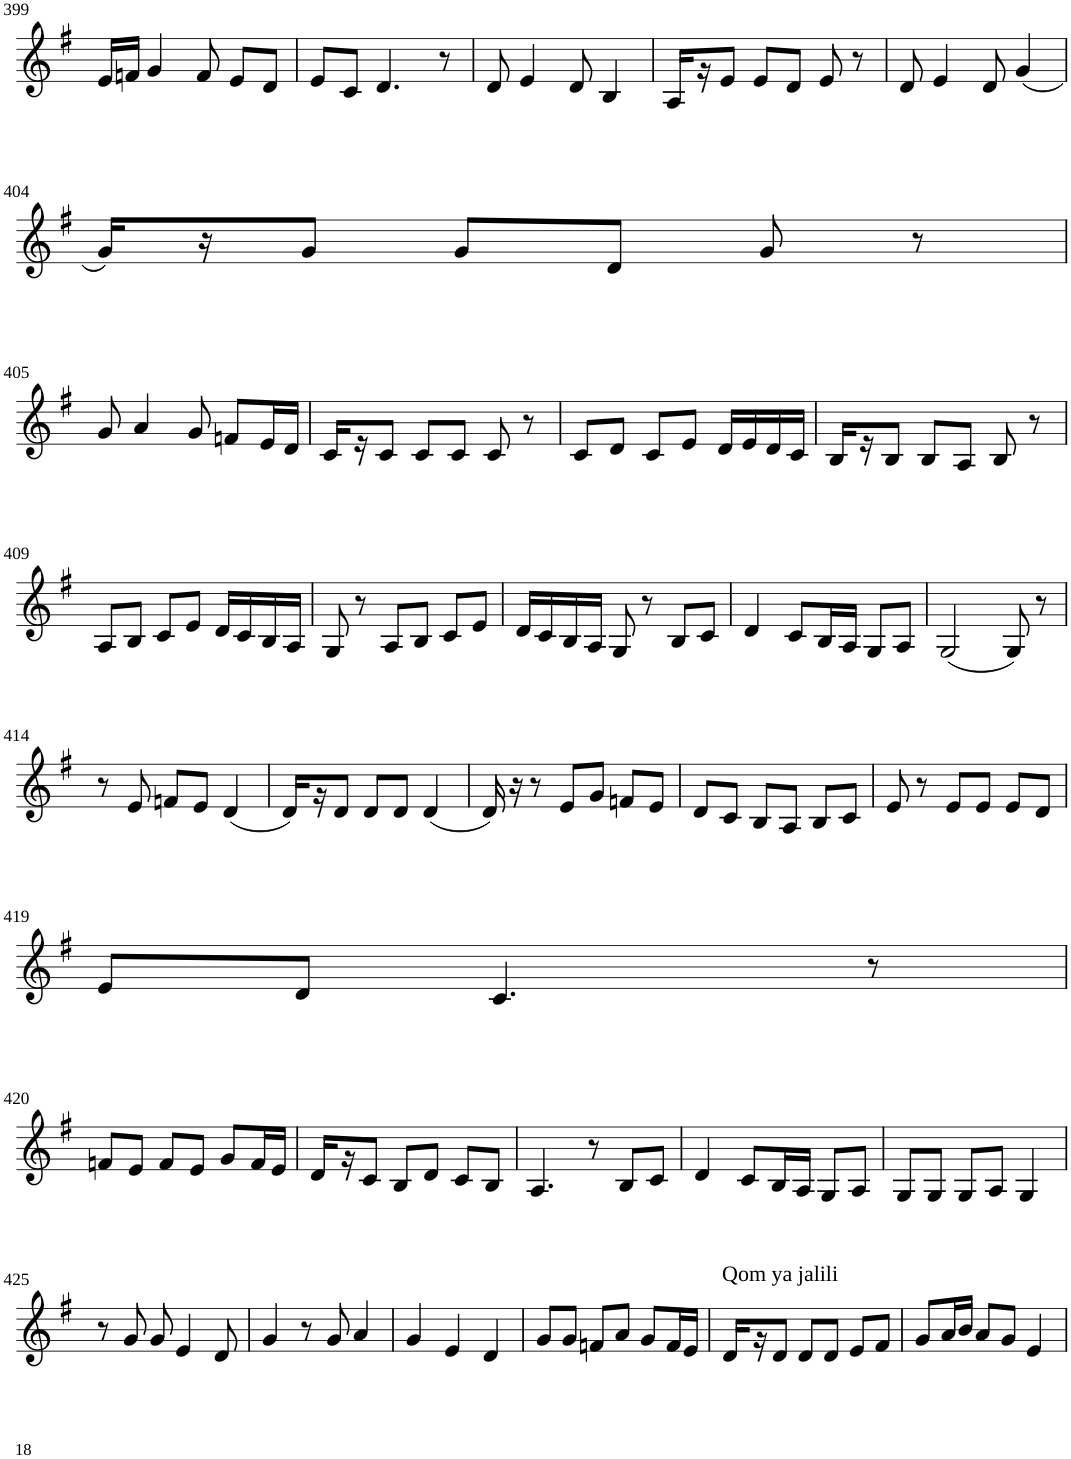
**kern
*part1
*staff1
*I"Violin
!!LO:PB:g=z
*clefG2
*k[f#]
*G:
*M3/4
=399
16e/LL
16fn/JJ
4g/
8f/
8e/L
8d/J
=400
8e/L
8c/J
4.d/
8r
=401
8d/
4e/
8d/
4B/
=402
16A/LL
16r
8e/J
8e/L
8d/J
8e/
8r
=403
8d/
4e/
8d/
(4g/
!!LO:LB:g=z
=404
16g/LL)
16r
8g/J
8g/L
8d/J
8g/
8r
!!LO:LB:g=z
=405
8g/
4a/
8g/
8fn/L
16e/L
16d/JJ
=406
16c/LL
16r
8c/J
8c/L
8c/J
8c/
8r
=407
8c/L
8d/J
8c/L
8e/J
16d/LL
16e/
16d/
16c/JJ
=408
16B/LL
16r
8B/J
8B/L
8A/J
8B/
8r
!!LO:LB:g=z
=409
8A/L
8B/J
8c/L
8e/J
16d/LL
16c/
16B/
16A/JJ
=410
8G/
8r
8A/L
8B/J
8c/L
8e/J
=411
16d/LL
16c/
16B/
16A/JJ
8G/
8r
8B/L
8c/J
=412
4d/
8c/L
16B/L
16A/JJ
8G/L
8A/J
=413
(2G/
8G/)
8r
!!LO:LB:g=z
=414
8r
8e/
8fn/L
8e/J
(4d/
=415
16d/LL)
16r
8d/J
8d/L
8d/J
(4d/
=416
16d/)
16r
8r
8e/L
8g/J
8fn/L
8e/J
=417
8d/L
8c/J
8B/L
8A/J
8B/L
8c/J
=418
8e/
8r
8e/L
8e/J
8e/L
8d/J
!!LO:LB:g=z
=419
8e/L
8d/J
4.c/
8r
!!LO:LB:g=z
=420
8fn/L
8e/J
8f/L
8e/J
8g/L
16f/L
16e/JJ
=421
16d/LL
16r
8c/J
8B/L
8d/J
8c/L
8B/J
=422
4.A/
8r
8B/L
8c/J
=423
4d/
8c/L
16B/L
16A/JJ
8G/L
8A/J
=424
8G/L
8G/J
8G/L
8A/J
4G/
!!LO:LB:g=z
=425
8r
8g/
8g/
4e/
8d/
=426
4g/
8r
8g/
4a/
=427
4g/
4e/
4d/
=428
8g/L
8g/J
8fn/L
8a/J
8g/L
16f/L
16e/JJ
=429
!LO:TX:a:t=Qom ya jalili
16d/LL
16r
8d/J
8d/L
8d/J
8e/L
8f#/J
=430
8g/L
16a/L
16b/JJ
8a/L
8g/J
4e/
=
*-
